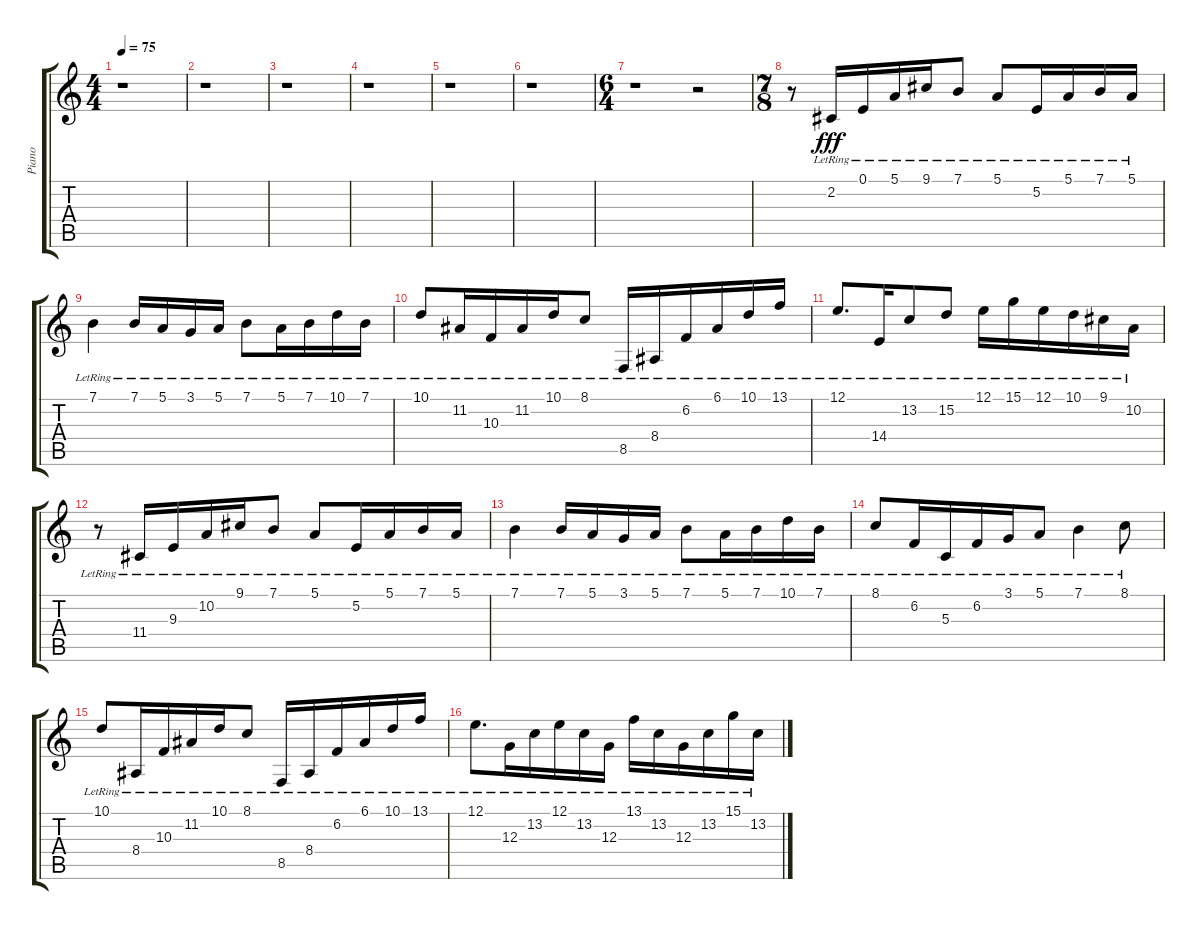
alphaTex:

\track ("Piano" "Piano") {instrument acousticgrandpiano}
\staff {score tabs}
\tuning (E4 B3 G3 D3 A2 E2) {hide}
\ts (4 4)
\tempo 75
\clef g2
\ks c
r.1{dy fff} |
r.1 |
r.1 |
r.1 |
r.1 |
r.1 |
\ts (6 4)
r.1 r.2 |
\ts (7 8)
r.8 2.2{lr}.16 0.1{lr}.16 5.1{lr}.16 9.1{lr}.16 7.1{lr}.8 5.1{lr}.8 5.2{lr}.16 5.1{lr}.16 7.1{lr}.16 5.1{lr}.16 |
7.1{lr}.4 7.1{lr}.16 5.1{lr}.16 3.1{lr}.16 5.1{lr}.16 7.1{lr}.8 5.1{lr}.16 7.1{lr}.16 10.1{lr}.16 7.1{lr}.16 |
10.1{lr}.8 11.2{lr}.16 10.3{lr}.16 11.2{lr}.16 10.1{lr}.16 8.1{lr}.8 8.5{lr}.16 8.4{lr}.16 6.2{lr}.16 6.1{lr}.16 10.1{lr}.16 13.1{lr}.16 |
12.1{lr}.8{d} 14.4{lr}.16 13.2{lr}.8 15.2{lr}.8 12.1{lr}.16 15.1{lr}.16 12.1{lr}.16 10.1{lr}.16 9.1{lr}.16 10.2{lr}.16 |
r.8 11.4{lr}.16 9.3{lr}.16 10.2{lr}.16 9.1{lr}.16 7.1{lr}.8 5.1{lr}.8 5.2{lr}.16 5.1{lr}.16 7.1{lr}.16 5.1{lr}.16 |
7.1{lr}.4 7.1{lr}.16 5.1{lr}.16 3.1{lr}.16 5.1{lr}.16 7.1{lr}.8 5.1{lr}.16 7.1{lr}.16 10.1{lr}.16 7.1{lr}.16 |
8.1{lr}.8 6.2{lr}.16 5.3{lr}.16 6.2{lr}.16 3.1{lr}.16 5.1{lr}.8 7.1{lr}.4 8.1{lr}.8 |
10.1{lr}.8 8.4{lr}.16 10.3{lr}.16 11.2{lr}.16 10.1{lr}.16 8.1{lr}.8 8.5{lr}.16 8.4{lr}.16 6.2{lr}.16 6.1{lr}.16 10.1{lr}.16 13.1{lr}.16 |
12.1{lr}.8{d} 12.3{lr}.16 13.2{lr}.16 12.1{lr}.16 13.2{lr}.16 12.3{lr}.16 13.1{lr}.16 13.2{lr}.16 12.3{lr}.16 13.2{lr}.16 15.1{lr}.16 13.2{lr}.16
